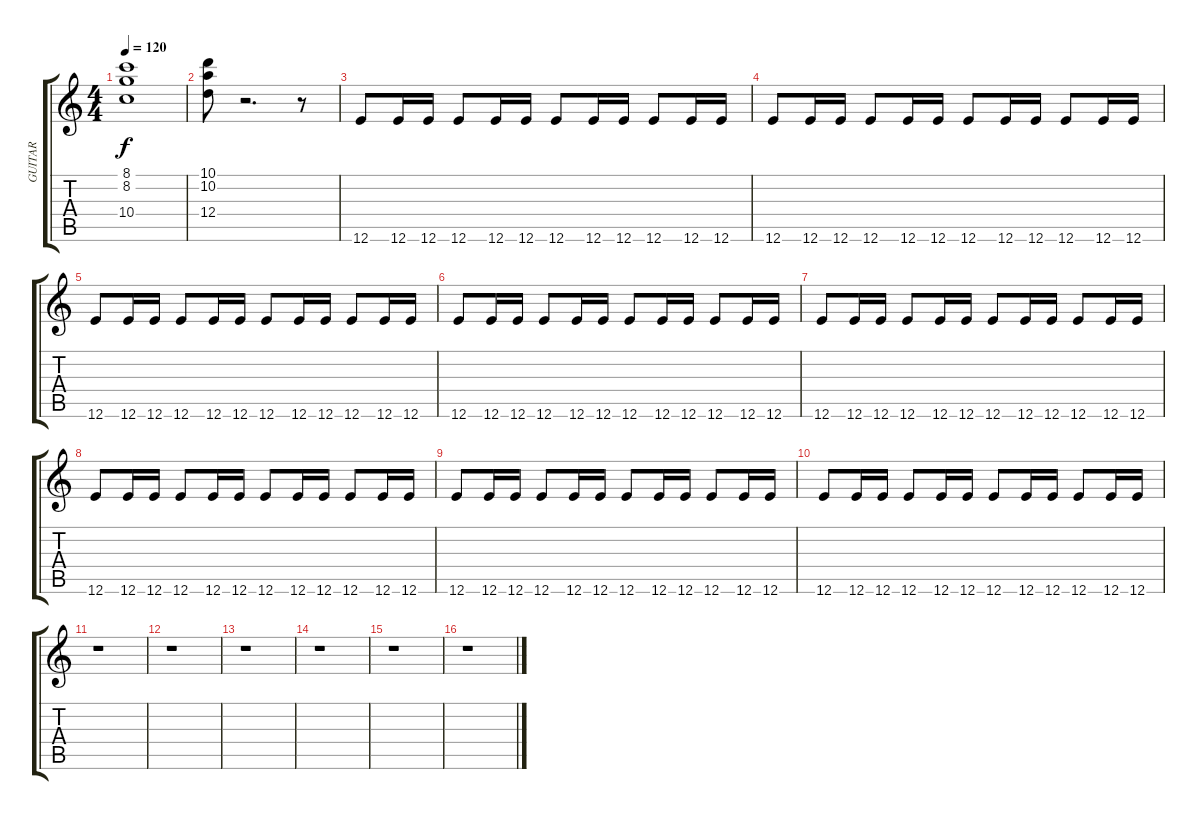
\track (" GUITAR" " GUITAR") {instrument distortionguitar}
\staff {score tabs}
\tuning (E4 B3 G3 D3 A2 E2) {hide}
\ts (4 4)
\tempo 120
\clef g2
\ks c
(8.1 8.2 10.4).1{dy f} |
(10.1 10.2 12.4).8 r.2{d} r.8 |
12.6.8 12.6.16 12.6.16 12.6.8 12.6.16 12.6.16 12.6.8 12.6.16 12.6.16 12.6.8 12.6.16 12.6.16 |
12.6.8 12.6.16 12.6.16 12.6.8 12.6.16 12.6.16 12.6.8 12.6.16 12.6.16 12.6.8 12.6.16 12.6.16 |
12.6.8 12.6.16 12.6.16 12.6.8 12.6.16 12.6.16 12.6.8 12.6.16 12.6.16 12.6.8 12.6.16 12.6.16 |
12.6.8 12.6.16 12.6.16 12.6.8 12.6.16 12.6.16 12.6.8 12.6.16 12.6.16 12.6.8 12.6.16 12.6.16 |
12.6.8 12.6.16 12.6.16 12.6.8 12.6.16 12.6.16 12.6.8 12.6.16 12.6.16 12.6.8 12.6.16 12.6.16 |
12.6.8 12.6.16 12.6.16 12.6.8 12.6.16 12.6.16 12.6.8 12.6.16 12.6.16 12.6.8 12.6.16 12.6.16 |
12.6.8 12.6.16 12.6.16 12.6.8 12.6.16 12.6.16 12.6.8 12.6.16 12.6.16 12.6.8 12.6.16 12.6.16 |
12.6.8 12.6.16 12.6.16 12.6.8 12.6.16 12.6.16 12.6.8 12.6.16 12.6.16 12.6.8 12.6.16 12.6.16 |
r.1 |
r.1 |
r.1 |
r.1 |
r.1 |
r.1
